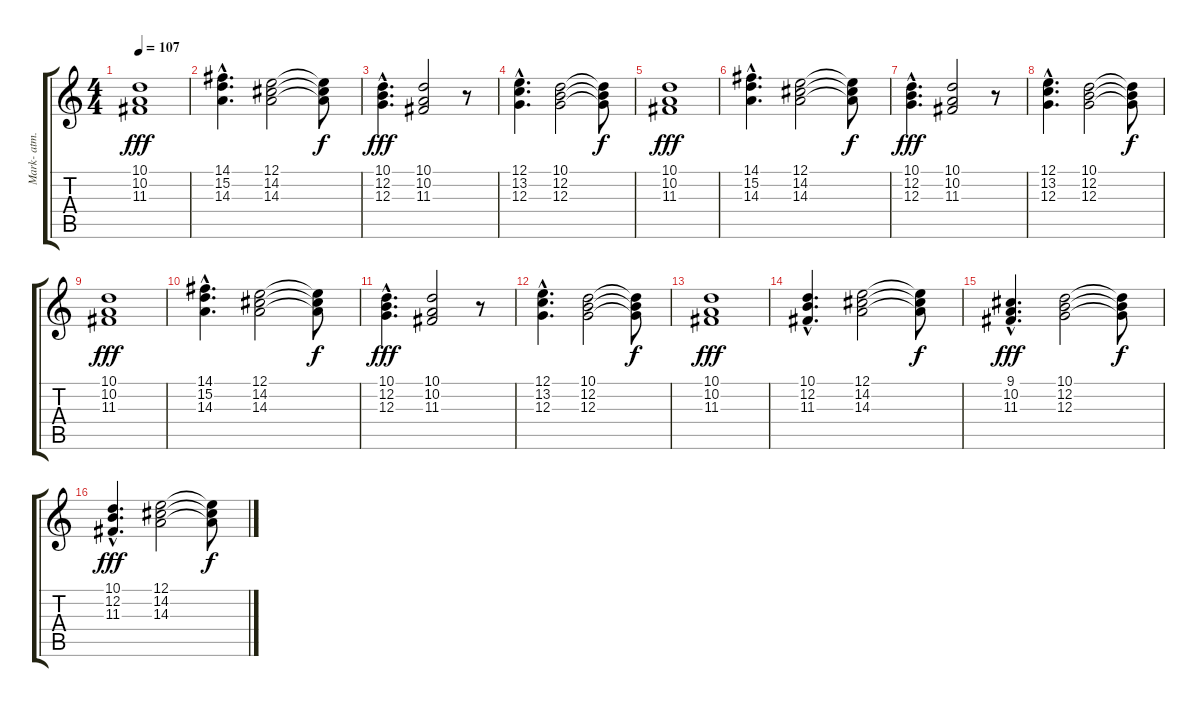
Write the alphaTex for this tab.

\track ("Mark- atm.piano" "Mark- atm.") {instrument fx4atmosphere}
\staff {score tabs}
\tuning (E4 B3 G3 D3 A2 E2) {hide}
\ts (4 4)
\tempo 107
\clef g2
\ks c
(10.1 10.2 11.3).1{dy fff} |
(14.1{hac} 15.2{hac} 14.3{hac}).4{d} (12.1 14.2 14.3).2 (12.1{t} 14.2{t} 14.3{t}).8{dy f} |
(10.1{hac} 12.2{hac} 12.3{hac}).4{d dy fff} (10.1 10.2 11.3).2 r.8 |
(12.1{hac} 13.2{hac} 12.3{hac}).4{d} (10.1 12.2 12.3).2 (10.1{t} 12.2{t} 12.3{t}).8{dy f} |
(10.1 10.2 11.3).1{dy fff} |
(14.1{hac} 15.2{hac} 14.3{hac}).4{d} (12.1 14.2 14.3).2 (12.1{t} 14.2{t} 14.3{t}).8{dy f} |
(10.1{hac} 12.2{hac} 12.3{hac}).4{d dy fff} (10.1 10.2 11.3).2 r.8 |
(12.1{hac} 13.2{hac} 12.3{hac}).4{d} (10.1 12.2 12.3).2 (10.1{t} 12.2{t} 12.3{t}).8{dy f} |
(10.1 10.2 11.3).1{dy fff} |
(14.1{hac} 15.2{hac} 14.3{hac}).4{d} (12.1 14.2 14.3).2 (12.1{t} 14.2{t} 14.3{t}).8{dy f} |
(10.1{hac} 12.2{hac} 12.3{hac}).4{d dy fff} (10.1 10.2 11.3).2 r.8 |
(12.1{hac} 13.2{hac} 12.3{hac}).4{d} (10.1 12.2 12.3).2 (10.1{t} 12.2{t} 12.3{t}).8{dy f} |
(10.1 10.2 11.3).1{dy fff} |
(10.1{hac} 12.2{hac} 11.3{hac}).4{d} (12.1 14.2 14.3).2 (12.1{t} 14.2{t} 14.3{t}).8{dy f} |
(9.1{hac} 10.2{hac} 11.3{hac}).4{d dy fff} (10.1 12.2 12.3).2 (10.1{t} 12.2{t} 12.3{t}).8{dy f} |
(10.1{hac} 12.2{hac} 11.3{hac}).4{d dy fff} (12.1 14.2 14.3).2 (12.1{t} 14.2{t} 14.3{t}).8{dy f}
